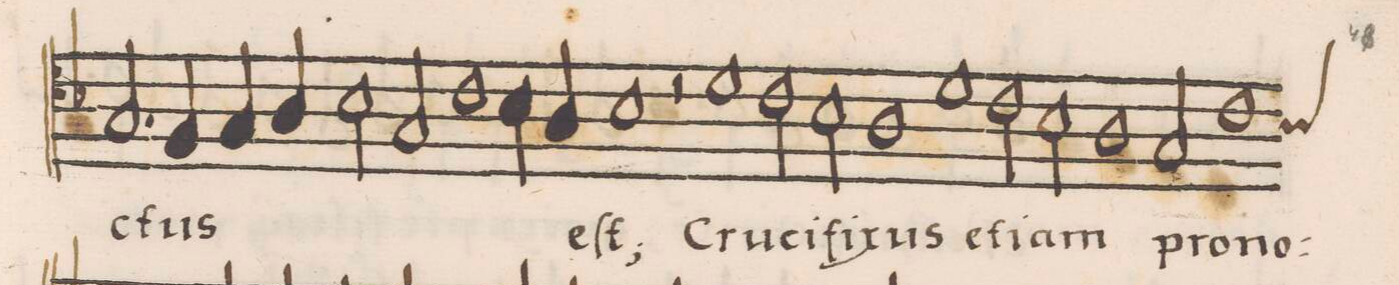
**kern	**text
*I"ALTVS	*
*clefC4	*
*k[b-]	*
*met(C|)	*
*M2/1	*
2.G/	-ctus
4F/	.
=101-	=101-
4G/	.
4A/	.
2B-\	.
2G/	.
1c\	.
=102-	=102-
4B-\	.
4A/	.
1B-\	eſt;
=103-	=103-
2r	.
1d\	Cru-
2c\	-ci-
=104-	=104-
2B-\	-fi-
1A\	-xus
1d\	e-
=105-	=105-
2c\	-ti-
2B-\	-am
1A\	.
=106-	=106-
2G/	pro
*custos:B-	*
1c\	no-
=107-	=107-
*-	*-
